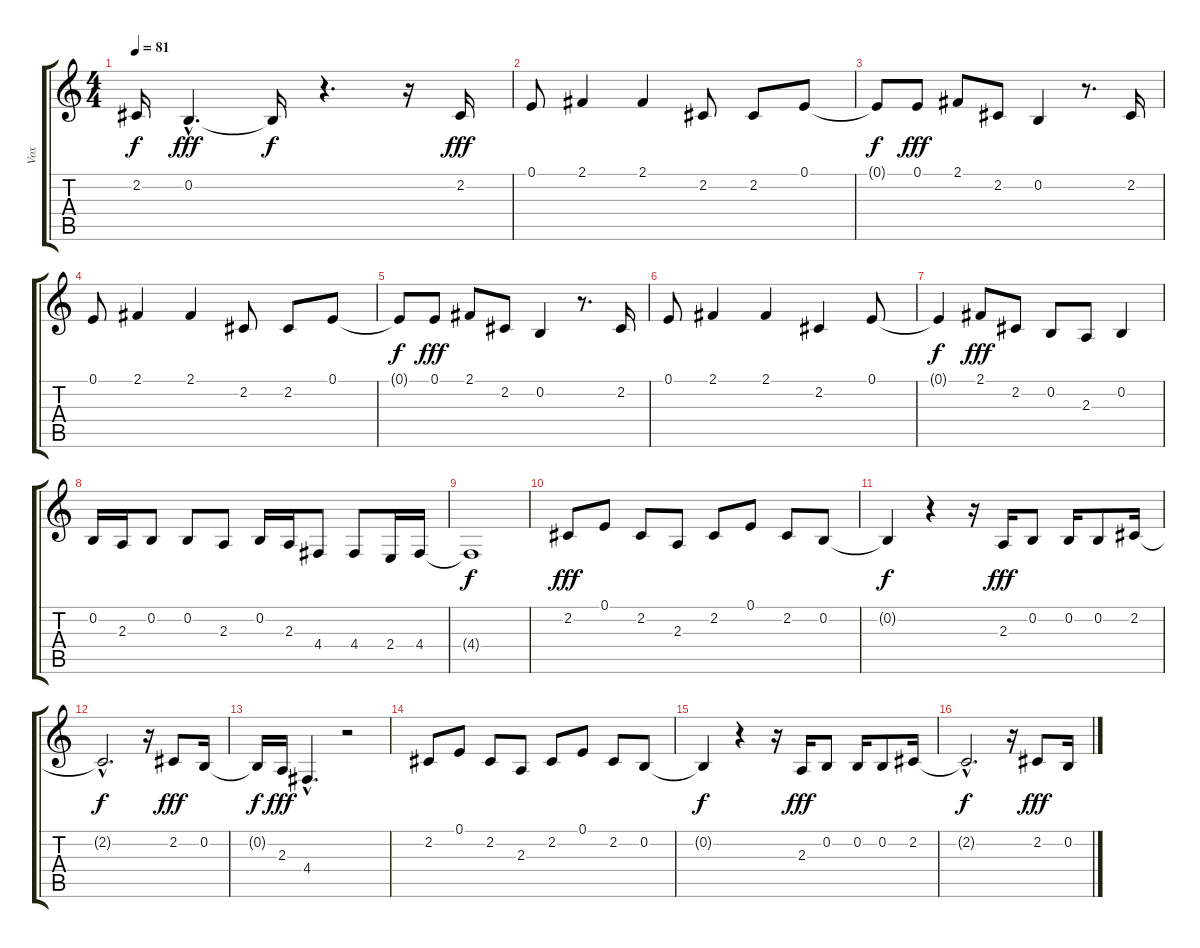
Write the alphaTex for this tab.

\track ("Vox" "Vox") {instrument bassoon}
\staff {score tabs}
\tuning (E4 B3 G3 D3 A2 E2) {hide}
\ts (4 4)
\tempo 81
\clef g2
\ks c
2.2{t}.16{dy f} 0.2{hac}.4{d dy fff} 0.2{t}.16{dy f} r.4{d} r.16 2.2.16{dy fff} |
0.1.8 2.1.4 2.1.4 2.2.8 2.2.8 0.1.8 |
0.1{t}.8{dy f} 0.1.8{dy fff} 2.1.8 2.2.8 0.2.4 r.8{d} 2.2.16 |
0.1.8 2.1.4 2.1.4 2.2.8 2.2.8 0.1.8 |
0.1{t}.8{dy f} 0.1.8{dy fff} 2.1.8 2.2.8 0.2.4 r.8{d} 2.2.16 |
0.1.8 2.1.4 2.1.4 2.2.4 0.1.8 |
0.1{t}.4{dy f} 2.1.8{dy fff} 2.2.8 0.2.8 2.3.8 0.2.4 |
0.2.16 2.3.16 0.2.8 0.2.8 2.3.8 0.2.16 2.3.16 4.4.8 4.4.8 2.4.16 4.4.16 |
4.4{t}.1{dy f} |
2.2.8{dy fff} 0.1.8 2.2.8 2.3.8 2.2.8 0.1.8 2.2.8 0.2.8 |
0.2{t}.4{dy f} r.4 r.16 2.3.16{dy fff} 0.2.8 0.2.16 0.2.8 2.2.16 |
2.2{hac t}.2{d dy f} r.16 2.2.8{dy fff} 0.2.16 |
0.2{t}.16{dy f} 2.3.16{dy fff} 4.4{hac}.4{d} r.2 |
2.2.8 0.1.8 2.2.8 2.3.8 2.2.8 0.1.8 2.2.8 0.2.8 |
0.2{t}.4{dy f} r.4 r.16 2.3.16{dy fff} 0.2.8 0.2.16 0.2.8 2.2.16 |
2.2{hac t}.2{d dy f} r.16 2.2.8{dy fff} 0.2.16
